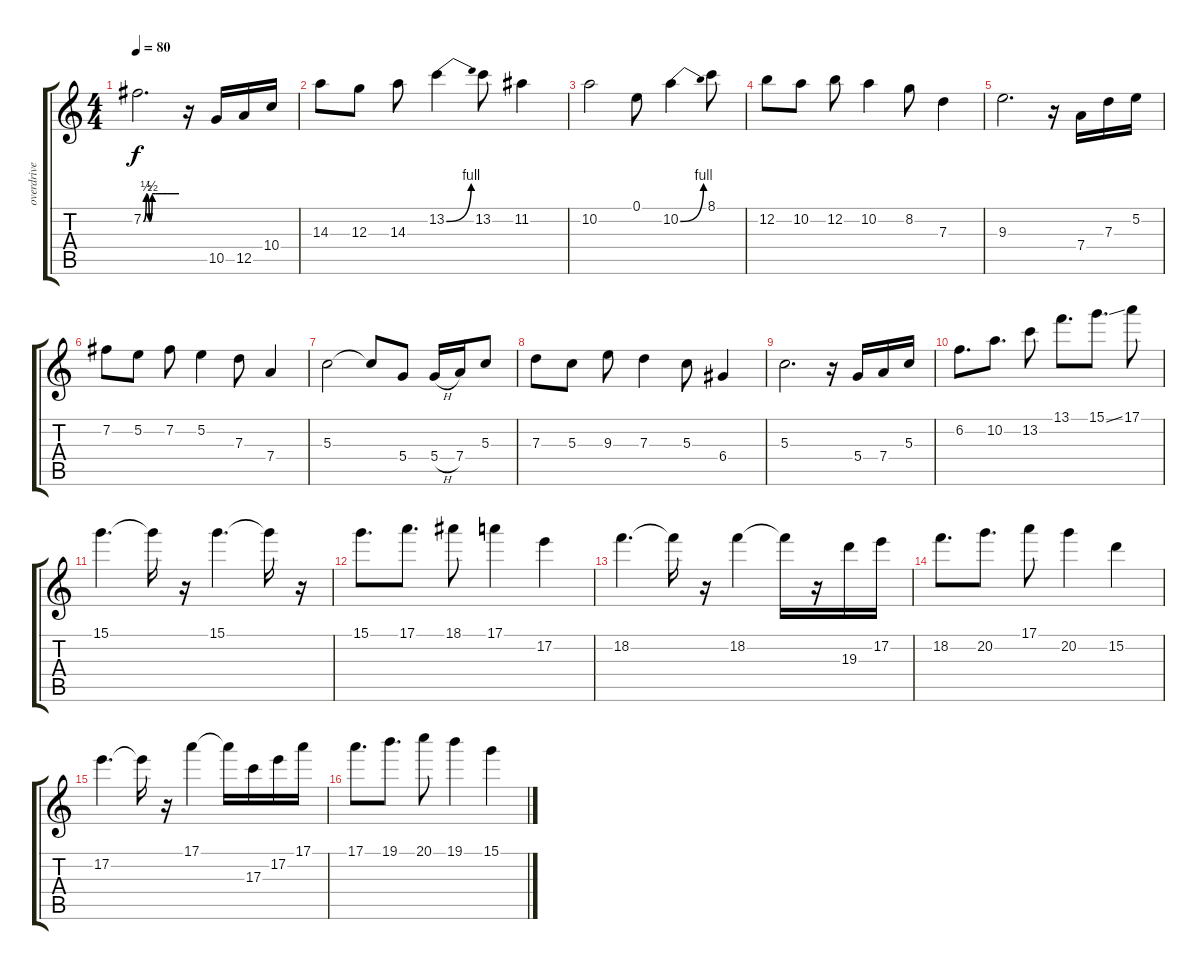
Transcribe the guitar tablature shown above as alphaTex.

\track ("overdrive gt." "overdrive ") {instrument overdrivenguitar}
\staff {score tabs}
\tuning (E4 B3 G3 D3 A2 E2) {hide}
\ts (4 4)
\tempo 80
\clef g2
\ks c
7.2{be (custom 0 0 5 2 10 0 15 2 20 2 30 2 40 2 50 2 60 2)}.2{d dy f} r.16 10.5.16 12.5.16 10.4.16 |
14.3.8 12.3.8 14.3.8 13.2{be (bend 0 0 60 4)}.4 13.2.8 11.2.4 |
10.2.2 0.1.8 10.2{be (bend 0 0 60 4)}.4 8.1.8 |
12.2.8 10.2.8 12.2.8 10.2.4 8.2.8 7.3.4 |
9.3.2{d} r.16 7.4.16 7.3.16 5.2.16 |
7.2.8 5.2.8 7.2.8 5.2.4 7.3.8 7.4.4 |
5.3.2 5.3{t}.8 5.4.8 5.4{h}.16 7.4.16 5.3.8 |
7.3.8 5.3.8 9.3.8 7.3.4 5.3.8 6.4.4 |
5.3.2{d} r.16 5.4.16 7.4.16 5.3.16 |
6.2.8{d} 10.2.8{d} 13.2.8 13.1.8{d} 15.1{ss}.8{d} 17.1.8 |
15.1.4{d} 15.1{t}.16 r.16 15.1.4{d} 15.1{t}.16 r.16 |
15.1.8{d} 17.1.8{d} 18.1.8 17.1.4 17.2.4 |
18.2.4{d} 18.2{t}.16 r.16 18.2.4 18.2{t}.16 r.16 19.3.16 17.2.16 |
18.2.8{d} 20.2.8{d} 17.1.8 20.2.4 15.2.4 |
17.2.4{d} 17.2{t}.16 r.16 17.1.4 17.1{t}.16 17.3.16 17.2.16 17.1.16 |
17.1.8{d} 19.1.8{d} 20.1.8 19.1.4 15.1.4
